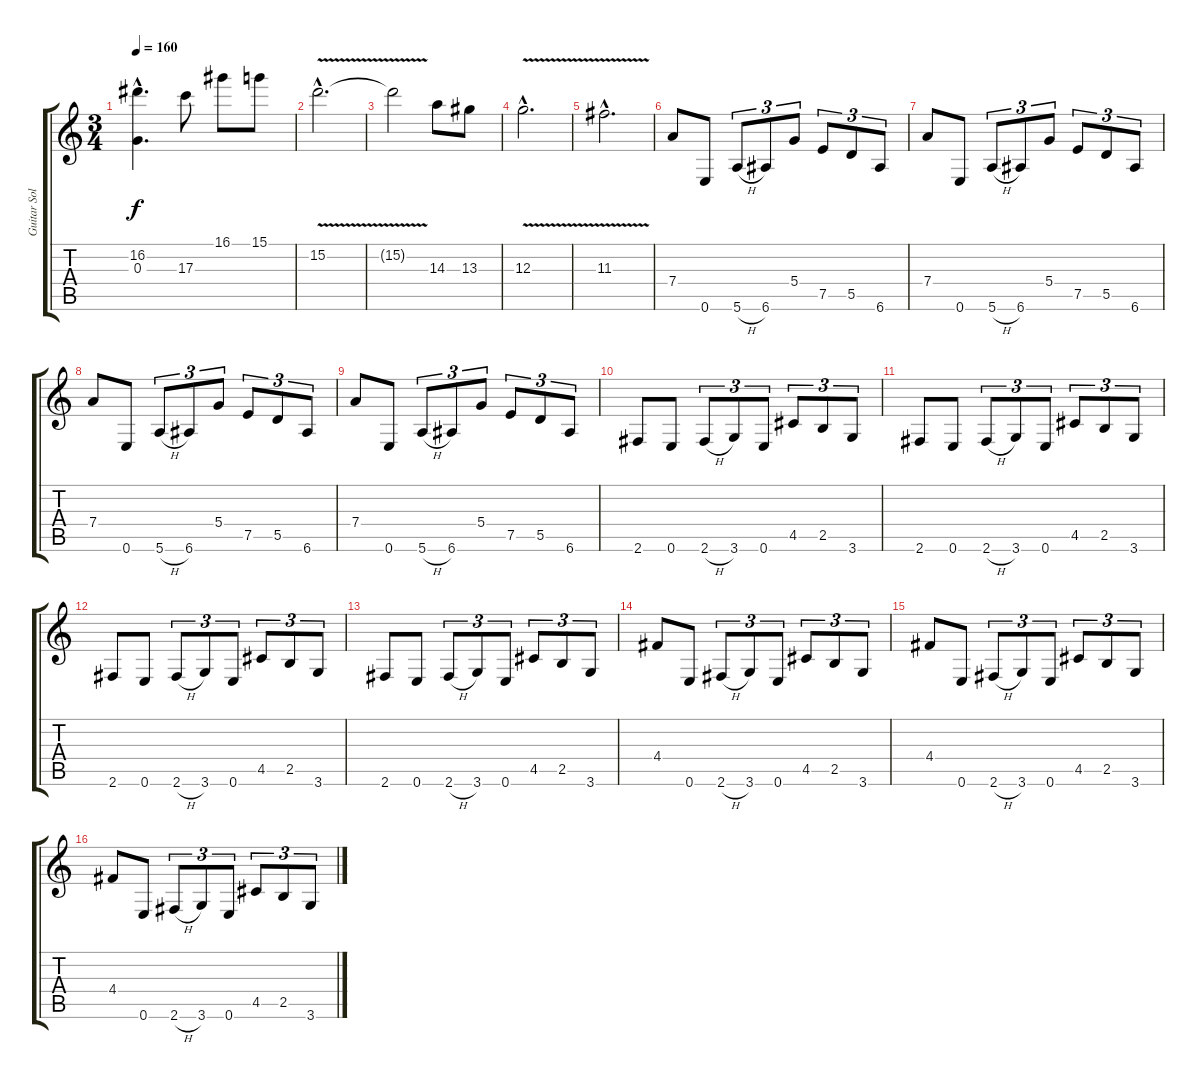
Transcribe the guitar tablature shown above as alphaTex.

\track ("Guitar Solo" "Guitar Sol") {instrument distortionguitar}
\staff {score tabs}
\tuning (E4 B3 G3 D3 A2 E2) {hide}
\ts (3 4)
\tempo 160
\clef g2
\ks c
(16.2{hac t} 0.3{hac}).4{d dy f} 17.3.8 16.1.8 15.1.8 |
15.2{v hac}.2{d} |
15.2{t}.2 14.3.8 13.3.8 |
12.3{v hac}.2{d} |
11.3{v hac}.2{d} |
7.4.8 0.6.8 5.6{h}.8{tu (3 2)} 6.6.8{tu (3 2)} 5.4.8{tu (3 2)} 7.5.8{tu (3 2)} 5.5.8{tu (3 2)} 6.6.8{tu (3 2)} |
7.4.8 0.6.8 5.6{h}.8{tu (3 2)} 6.6.8{tu (3 2)} 5.4.8{tu (3 2)} 7.5.8{tu (3 2)} 5.5.8{tu (3 2)} 6.6.8{tu (3 2)} |
7.4.8 0.6.8 5.6{h}.8{tu (3 2)} 6.6.8{tu (3 2)} 5.4.8{tu (3 2)} 7.5.8{tu (3 2)} 5.5.8{tu (3 2)} 6.6.8{tu (3 2)} |
7.4.8 0.6.8 5.6{h}.8{tu (3 2)} 6.6.8{tu (3 2)} 5.4.8{tu (3 2)} 7.5.8{tu (3 2)} 5.5.8{tu (3 2)} 6.6.8{tu (3 2)} |
2.6.8 0.6.8 2.6{h}.8{tu (3 2)} 3.6.8{tu (3 2)} 0.6.8{tu (3 2)} 4.5.8{tu (3 2)} 2.5.8{tu (3 2)} 3.6.8{tu (3 2)} |
2.6.8 0.6.8 2.6{h}.8{tu (3 2)} 3.6.8{tu (3 2)} 0.6.8{tu (3 2)} 4.5.8{tu (3 2)} 2.5.8{tu (3 2)} 3.6.8{tu (3 2)} |
2.6.8 0.6.8 2.6{h}.8{tu (3 2)} 3.6.8{tu (3 2)} 0.6.8{tu (3 2)} 4.5.8{tu (3 2)} 2.5.8{tu (3 2)} 3.6.8{tu (3 2)} |
2.6.8 0.6.8 2.6{h}.8{tu (3 2)} 3.6.8{tu (3 2)} 0.6.8{tu (3 2)} 4.5.8{tu (3 2)} 2.5.8{tu (3 2)} 3.6.8{tu (3 2)} |
4.4.8 0.6.8 2.6{h}.8{tu (3 2)} 3.6.8{tu (3 2)} 0.6.8{tu (3 2)} 4.5.8{tu (3 2)} 2.5.8{tu (3 2)} 3.6.8{tu (3 2)} |
4.4.8 0.6.8 2.6{h}.8{tu (3 2)} 3.6.8{tu (3 2)} 0.6.8{tu (3 2)} 4.5.8{tu (3 2)} 2.5.8{tu (3 2)} 3.6.8{tu (3 2)} |
4.4.8 0.6.8 2.6{h}.8{tu (3 2)} 3.6.8{tu (3 2)} 0.6.8{tu (3 2)} 4.5.8{tu (3 2)} 2.5.8{tu (3 2)} 3.6.8{tu (3 2)}
